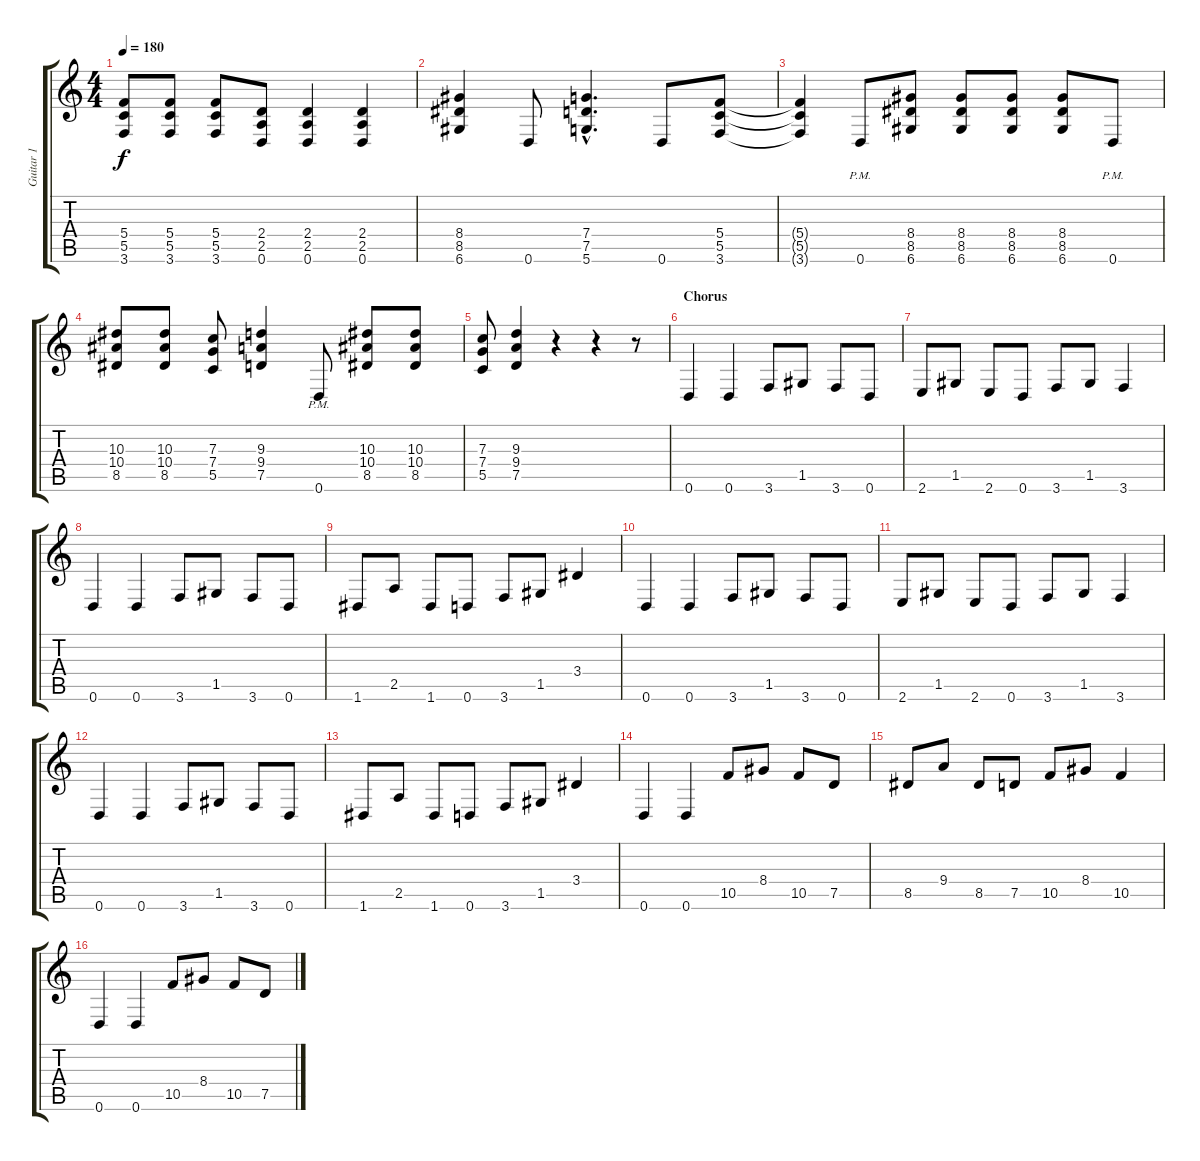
\track ("Guitar 1" "Guitar 1") {instrument distortionguitar}
\staff {score tabs}
\tuning (D4 A3 F3 C3 G2 D2) {hide}
\ts (4 4)
\tempo 180
\clef g2
\ks c
(5.4{t} 5.5{t} 3.6{t}).8{dy f} (5.4 5.5 3.6).8 (5.4 5.5 3.6).8 (2.4 2.5 0.6).8 (2.4 2.5 0.6).4 (2.4 2.5 0.6).4 |
(8.4 8.5 6.6).4 0.6.8 (7.4{hac} 7.5{hac} 5.6{hac}).4{d} 0.6.8 (5.4 5.5 3.6).8 |
(5.4{t} 5.5{t} 3.6{t}).4 0.6{pm}.8 (8.4 8.5 6.6).8 (8.4 8.5 6.6).8 (8.4 8.5 6.6).8 (8.4 8.5 6.6).8 0.6{pm}.8 |
(10.3 10.4 8.5).8 (10.3 10.4 8.5).8 (7.3 7.4 5.5).8 (9.3 9.4 7.5).4 0.6{pm}.8 (10.3 10.4 8.5).8 (10.3 10.4 8.5).8 |
(7.3 7.4 5.5).8 (9.3 9.4 7.5).4 r.4 r.4 r.8 |
\section ("" "Chorus")
0.6.4 0.6.4 3.6.8 1.5.8 3.6.8 0.6.8 |
2.6.8 1.5.8 2.6.8 0.6.8 3.6.8 1.5.8 3.6.4 |
0.6.4 0.6.4 3.6.8 1.5.8 3.6.8 0.6.8 |
1.6.8 2.5.8 1.6.8 0.6.8 3.6.8 1.5.8 3.4.4 |
0.6.4 0.6.4 3.6.8 1.5.8 3.6.8 0.6.8 |
2.6.8 1.5.8 2.6.8 0.6.8 3.6.8 1.5.8 3.6.4 |
0.6.4 0.6.4 3.6.8 1.5.8 3.6.8 0.6.8 |
1.6.8 2.5.8 1.6.8 0.6.8 3.6.8 1.5.8 3.4.4 |
0.6.4 0.6.4 10.5.8 8.4.8 10.5.8 7.5.8 |
8.5.8 9.4.8 8.5.8 7.5.8 10.5.8 8.4.8 10.5.4 |
0.6.4 0.6.4 10.5.8 8.4.8 10.5.8 7.5.8
